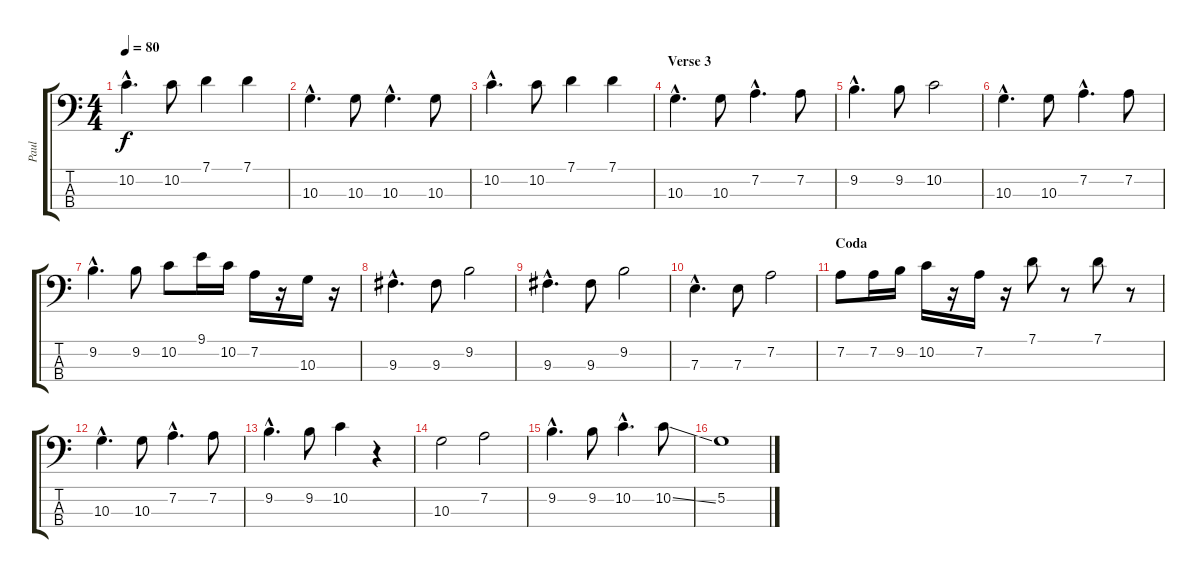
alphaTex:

\track ("Paul" "Paul") {instrument acousticbass}
\staff {score tabs}
\tuning (G2 D2 A1 E1) {hide}
\ts (4 4)
\tempo 80
\clef f4
\ks c
10.2{hac}.4{d dy f} 10.2.8 7.1.4 7.1.4 |
10.3{hac}.4{d} 10.3.8 10.3{hac}.4{d} 10.3.8 |
10.2{hac}.4{d} 10.2.8 7.1.4 7.1.4 |
\section ("" "Verse 3")
10.3{hac}.4{d} 10.3.8 7.2{hac}.4{d} 7.2.8 |
9.2{hac}.4{d} 9.2.8 10.2.2 |
10.3{hac}.4{d} 10.3.8 7.2{hac}.4{d} 7.2.8 |
9.2{hac}.4{d} 9.2.8 10.2.8 9.1.16 10.2.16 7.2.16 r.16 10.3.16 r.16 |
9.3{hac}.4{d} 9.3.8 9.2.2 |
9.3{hac}.4{d} 9.3.8 9.2.2 |
7.3{hac}.4{d} 7.3.8 7.2.2 |
\section ("" "Coda")
7.2.8 7.2.16 9.2.16 10.2.16 r.16 7.2.16 r.16 7.1.8 r.8 7.1.8 r.8 |
10.3{hac}.4{d} 10.3.8 7.2{hac}.4{d} 7.2.8 |
9.2{hac}.4{d} 9.2.8 10.2.4 r.4 |
10.3.2 7.2.2 |
9.2{hac}.4{d} 9.2.8 10.2{hac}.4{d} 10.2{ss}.8 |
5.2.1
